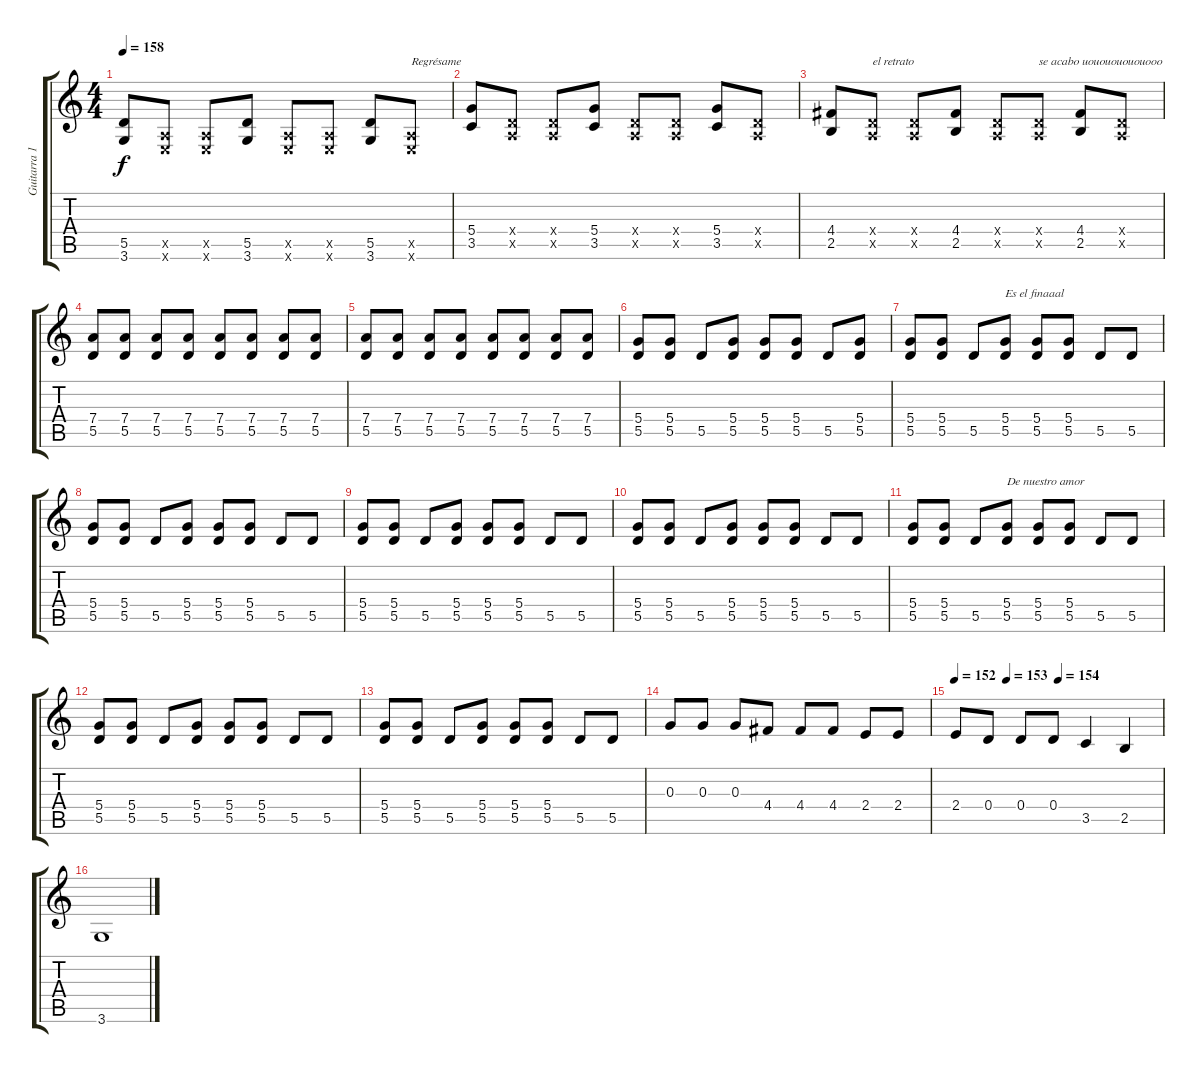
\track ("Guitarra 1" "Guitarra 1") {instrument electricguitarmuted}
\staff {score tabs}
\tuning (E4 B3 G3 D3 A2 E2) {hide}
\ts (4 4)
\tempo 158
\clef g2
\ks c
(5.5 3.6).8{dy f} (0.5{x} 0.6{x}).8 (0.5{x} 0.6{x}).8 (5.5 3.6).8 (0.5{x} 0.6{x}).8 (0.5{x} 0.6{x}).8 (5.5 3.6).8 (0.5{x} 0.6{x}).8{txt "Regrésame "} |
(5.4 3.5).8 (0.4{x} 0.5{x}).8 (0.4{x} 0.5{x}).8 (5.4 3.5).8 (0.4{x} 0.5{x}).8 (0.4{x} 0.5{x}).8 (5.4 3.5).8 (0.4{x} 0.5{x}).8 |
(4.4 2.5).8 (0.4{x} 0.5{x}).8{txt "el retrato"} (0.4{x} 0.5{x}).8 (4.4 2.5).8 (0.4{x} 0.5{x}).8 (0.4{x} 0.5{x}).8{txt "se acabo uouououououooo"} (4.4 2.5).8 (0.4{x} 0.5{x}).8 |
(7.4 5.5).8 (7.4 5.5).8 (7.4 5.5).8 (7.4 5.5).8 (7.4 5.5).8 (7.4 5.5).8 (7.4 5.5).8 (7.4 5.5).8 |
(7.4 5.5).8 (7.4 5.5).8 (7.4 5.5).8 (7.4 5.5).8 (7.4 5.5).8 (7.4 5.5).8 (7.4 5.5).8 (7.4 5.5).8 |
(5.4 5.5).8 (5.4 5.5).8 5.5.8 (5.4 5.5).8 (5.4 5.5).8 (5.4 5.5).8 5.5.8 (5.4 5.5).8 |
(5.4 5.5).8 (5.4 5.5).8 5.5.8 (5.4 5.5).8{txt "Es el finaaal"} (5.4 5.5).8 (5.4 5.5).8 5.5.8 5.5.8 |
(5.4 5.5).8 (5.4 5.5).8 5.5.8 (5.4 5.5).8 (5.4 5.5).8 (5.4 5.5).8 5.5.8 5.5.8 |
(5.4 5.5).8 (5.4 5.5).8 5.5.8 (5.4 5.5).8 (5.4 5.5).8 (5.4 5.5).8 5.5.8 5.5.8 |
(5.4 5.5).8 (5.4 5.5).8 5.5.8 (5.4 5.5).8 (5.4 5.5).8 (5.4 5.5).8 5.5.8 5.5.8 |
(5.4 5.5).8 (5.4 5.5).8 5.5.8 (5.4 5.5).8{txt "De nuestro amor"} (5.4 5.5).8 (5.4 5.5).8 5.5.8 5.5.8 |
(5.4 5.5).8 (5.4 5.5).8 5.5.8 (5.4 5.5).8 (5.4 5.5).8 (5.4 5.5).8 5.5.8 5.5.8 |
(5.4 5.5).8 (5.4 5.5).8 5.5.8 (5.4 5.5).8 (5.4 5.5).8 (5.4 5.5).8 5.5.8 5.5.8 |
0.3.8 0.3.8 0.3.8 4.4.8 4.4.8 4.4.8 2.4.8 2.4.8 |
\tempo 152
\tempo (153 0.25)
\tempo (154 0.5)
2.4.8 0.4.8 0.4.8 0.4.8 3.5.4 2.5.4 |
3.6.1
